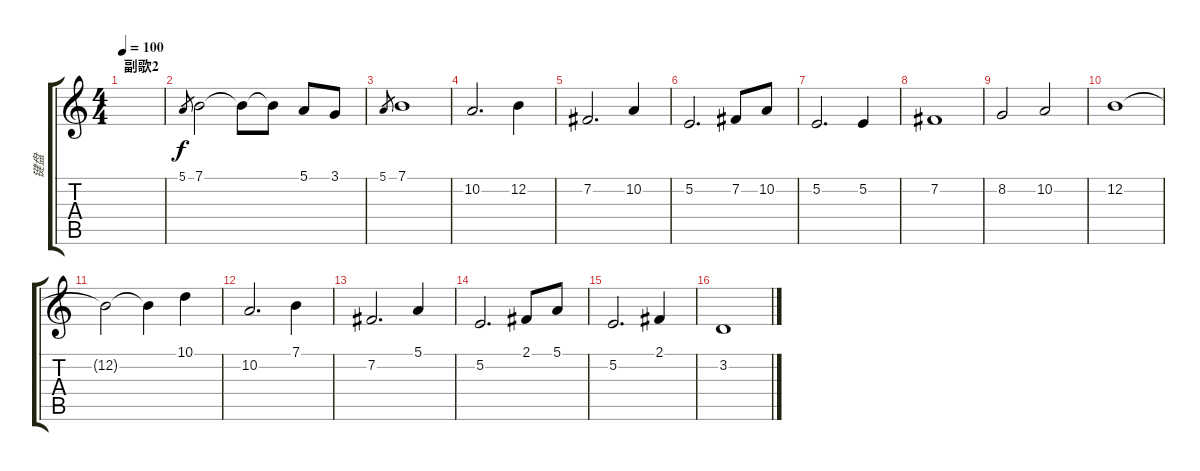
\track ("键盘" "键盘") {instrument musicbox}
\staff {score tabs}
\tuning (E4 B3 G3 D3 A2 E2) {hide}
\ts (4 4)
\section ("" "副歌2")
\tempo 100
\clef g2
\ks c
|
5.1.8{gr} 7.1.2{instrument stringensemble1} 7.1{t}.8 7.1{t}.8 5.1.8 3.1.8 |
5.1.8{gr} 7.1.1 |
10.2.2{d} 12.2.4 |
7.2.2{d} 10.2.4 |
5.2.2{d} 7.2.8 10.2.8 |
5.2.2{d} 5.2.4 |
7.2.1 |
8.2.2 10.2.2 |
12.2.1 |
12.2{t}.2 12.2{t}.4 10.1.4 |
10.2.2{d} 7.1.4 |
7.2.2{d} 5.1.4 |
5.2.2{d} 2.1.8 5.1.8 |
5.2.2{d} 2.1.4 |
3.2.1
